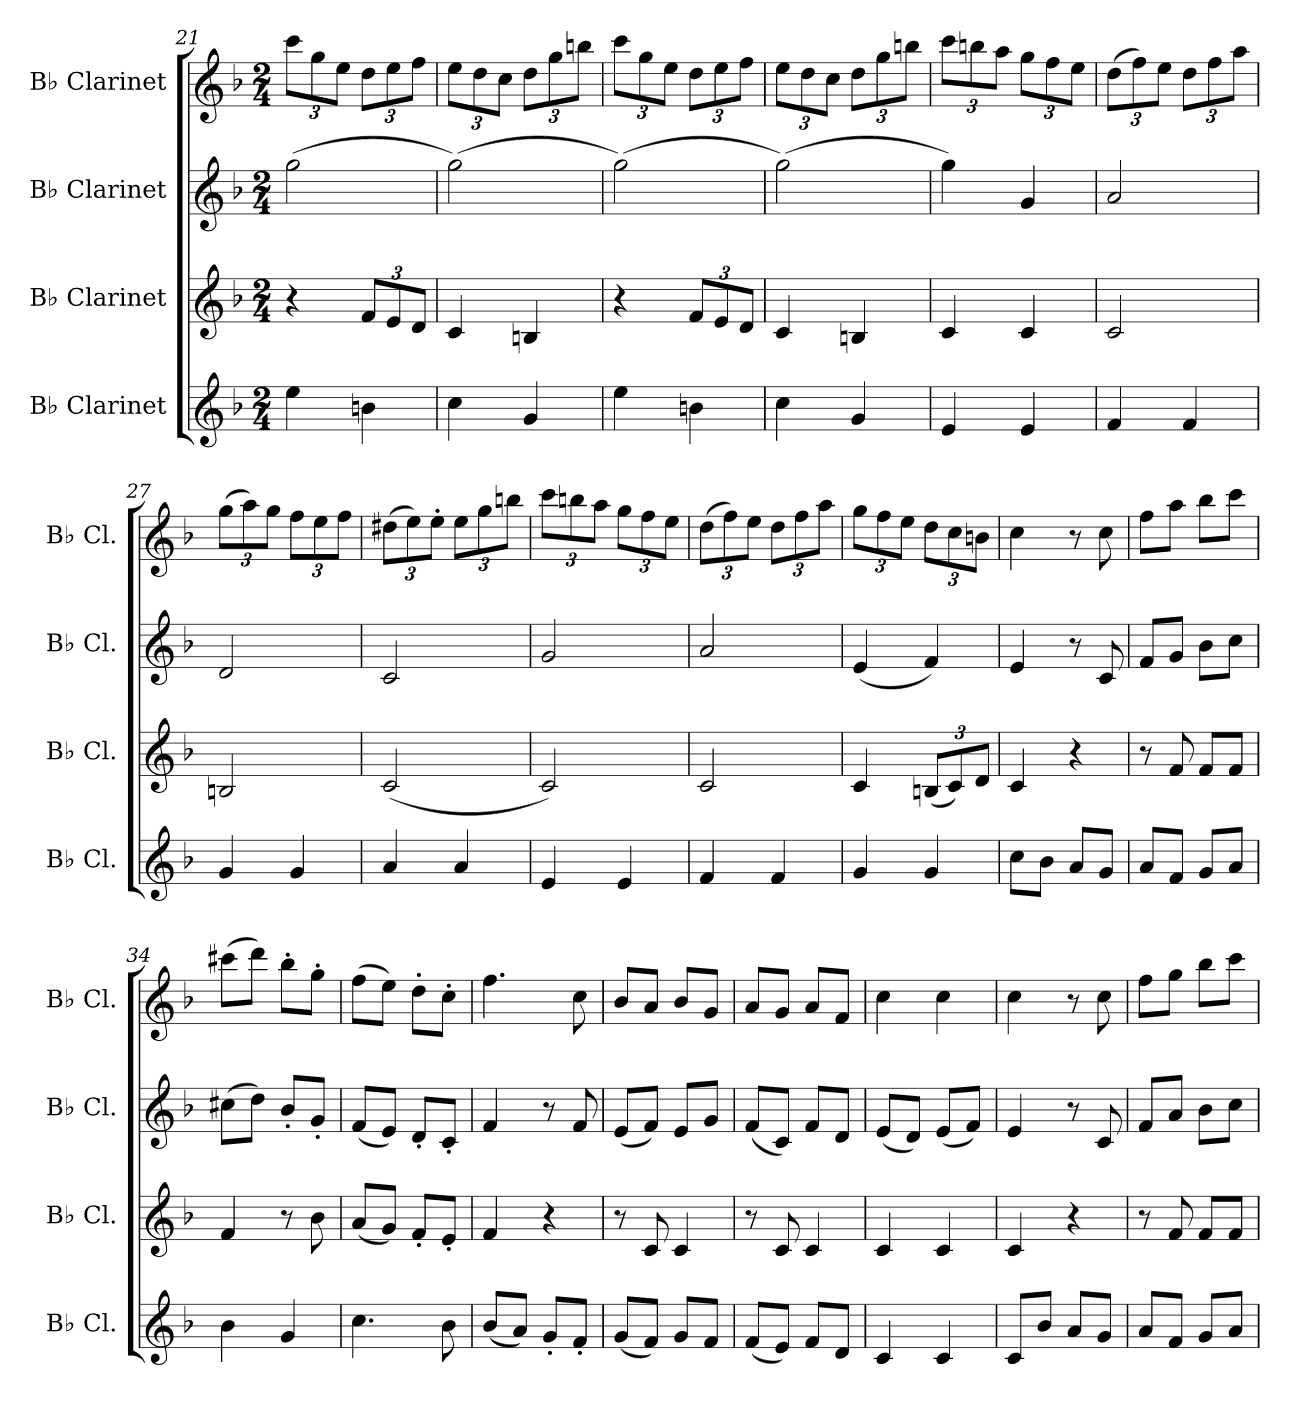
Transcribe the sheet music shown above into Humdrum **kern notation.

**kern	**kern	**kern	**kern
*part4	*part3	*part2	*part1
*staff4	*staff3	*staff2	*staff1
*I"B♭ Clarinet	*I"B♭ Clarinet	*I"B♭ Clarinet	*I"B♭ Clarinet
*I'B♭ Cl.	*I'B♭ Cl.	*I'B♭ Cl.	*I'B♭ Cl.
*clefG2	*clefG2	*clefG2	*clefG2
*ITrd1c2	*ITrd1c2	*ITrd1c2	*ITrd1c2
*k[b-e-a-]	*k[b-e-a-]	*k[b-e-a-]	*k[b-e-a-]
*E-:	*E-:	*E-:	*E-:
*M2/4	*M2/4	*M2/4	*M2/4
*	*	*	*Xbrackettup
=21	=21	=21	=21
4dd\	4r	(2ff\	12bb-\L
.	.	.	12ff\
.	.	.	12dd\J
*	*Xbrackettup	*	*
4an\	12e-/L	.	12cc\L
.	12d/	.	12dd\
.	12c/J	.	12ee-\J
=22	=22	=22	=22
4b-\	4B-/	(2ff\)	12dd\L
.	.	.	12cc\
.	.	.	12b-\J
4f/	4An/	.	12cc\L
.	.	.	12ff\
.	.	.	12aan\J
=23	=23	=23	=23
4dd\	4r	(2ff\)	12bb-\L
.	.	.	12ff\
.	.	.	12dd\J
4an\	12e-/L	.	12cc\L
.	12d/	.	12dd\
.	12c/J	.	12ee-\J
=24	=24	=24	=24
4b-\	4B-/	(2ff\)	12dd\L
.	.	.	12cc\
.	.	.	12b-\J
4f/	4An/	.	12cc\L
.	.	.	12ff\
.	.	.	12aan\J
!!LO:PB:g=z
=25	=25	=25	=25
4d/	4B-/	4ff\)	12bb-\L
.	.	.	12aan\
.	.	.	12gg\J
4d/	4B-/	4f/	12ff\L
.	.	.	12ee-\
.	.	.	12dd\J
=26	=26	=26	=26
4e-/	2B-/	2g/	(12cc\L
.	.	.	12ee-\)
.	.	.	12dd\J
4e-/	.	.	12cc\L
.	.	.	12ee-\
.	.	.	12gg\J
=27	=27	=27	=27
4f/	2An/	2c/	(12ff\L
.	.	.	12gg\)
.	.	.	12ff\J
4f/	.	.	12ee-\L
.	.	.	12dd\
.	.	.	12ee-\J
=28	=28	=28	=28
4g/	(2B-/	2B-/	(12cc#X\L
.	.	.	12dd\)
.	.	.	12dd'\J
4g/	.	.	12dd\L
.	.	.	12ff\
.	.	.	12aan\J
=29	=29	=29	=29
4d/	2B-/)	2f/	12bb-\L
.	.	.	12aan\
.	.	.	12gg\J
4d/	.	.	12ff\L
.	.	.	12ee-\
.	.	.	12dd\J
=30	=30	=30	=30
4e-/	2B-/	2g/	(12cc\L
.	.	.	12ee-\)
.	.	.	12dd\J
4e-/	.	.	12cc\L
.	.	.	12ee-\
.	.	.	12gg\J
=31	=31	=31	=31
4f/	4B-/	(4d/	12ff\L
.	.	.	12ee-\
.	.	.	12dd\J
4f/	(12An/L	4e-/)	12cc\L
.	12B-/)	.	12b-\
.	12c/J	.	12an\J
!!LO:LB:g=z
=32	=32	=32	=32
8b-\L	4B-/	4d/	4b-\
8a-\J	.	.	.
8g/L	4r	8r	8r
8f/J	.	8B-/	8b-\
=33	=33	=33	=33
8g/L	8r	8e-/L	8ee-\L
8e-/J	8e-/	8f/J	8gg\J
8f/L	8e-/L	8a-\L	8aa-\L
8g/J	8e-/J	8b-\J	8bb-\J
=34	=34	=34	=34
4a-\	4e-/	(8bn\L	(8bbn\L
.	.	8cc\J)	8ccc\J)
4f/	8r	8a-'/L	8aa-'\L
.	8a-\	8f'/J	8ff'\J
=35	=35	=35	=35
4.b-\	(8g/L	(8e-/L	(8ee-\L
.	8f/J)	8d/J)	8dd\J)
.	8e-'/L	8c'/L	8cc'\L
8a-\	8d'/J	8B-'/J	8b-'\J
=36	=36	=36	=36
(8a-/L	4e-/	4e-/	4.ee-\
8g/J)	.	.	.
8f'/L	4r	8r	.
8e-'/J	.	8e-/	8b-\
=37	=37	=37	=37
(8f/L	8r	(8d/L	8a-/L
8e-/J)	8B-/	8e-/J)	8g/J
8f/L	4B-/	8d/L	8a-/L
8e-/J	.	8f/J	8f/J
=38	=38	=38	=38
(8e-/L	8r	(8e-/L	8g/L
8d/J)	8B-/	8B-/J)	8f/J
8e-/L	4B-/	8e-/L	8g/L
8c/J	.	8c/J	8e-/J
=39	=39	=39	=39
4B-/	4B-/	(8d/L	4b-\
.	.	8c/J)	.
4B-/	4B-/	(8d/L	4b-\
.	.	8e-/J)	.
=40	=40	=40	=40
8B-/L	4B-/	4d/	4b-\
8a-/J	.	.	.
8g/L	4r	8r	8r
8f/J	.	8B-/	8b-\
!!LO:LB:g=z
=41	=41	=41	=41
8g/L	8r	8e-/L	8ee-\L
8e-/J	8e-/	8g/J	8ff\J
8f/L	8e-/L	8a-\L	8aa-\L
8g/J	8e-/J	8b-\J	8bb-\J
=	=	=	=
*-	*-	*-	*-
